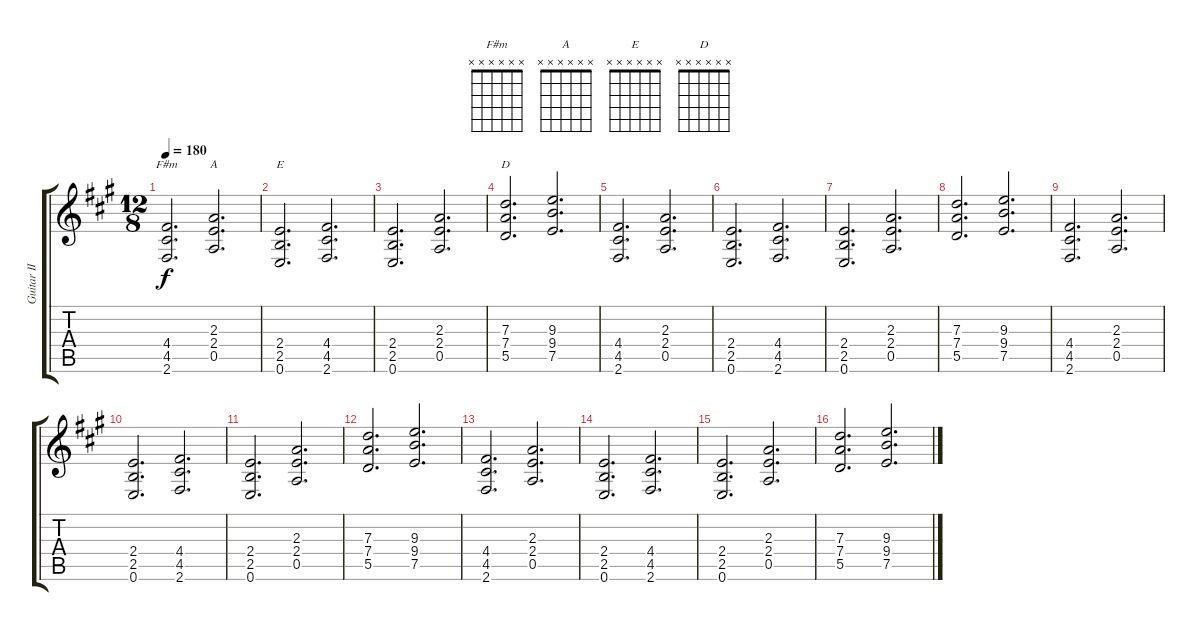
\track ("Guitar II" "Guitar II") {instrument distortionguitar}
\staff {score tabs}
\tuning (E4 B3 G3 D3 A2 E2) {hide}
\chord ("F#m" x x x x x x)
\chord ("A" x x x x x x)
\chord ("E" x x x x x x)
\chord ("D" x x x x x x)
\ts (12 8)
\tempo 180
\clef g2
\ks a
(4.4 4.5 2.6).2{d ch "F#m" dy f} (2.3 2.4 0.5).2{d ch "A"} |
(2.4 2.5 0.6).2{d ch "E"} (4.4 4.5 2.6).2{d} |
(2.4 2.5 0.6).2{d} (2.3 2.4 0.5).2{d} |
(7.3 7.4 5.5).2{d ch "D"} (9.3 9.4 7.5).2{d} |
(4.4 4.5 2.6).2{d} (2.3 2.4 0.5).2{d} |
(2.4 2.5 0.6).2{d} (4.4 4.5 2.6).2{d} |
(2.4 2.5 0.6).2{d} (2.3 2.4 0.5).2{d} |
(7.3 7.4 5.5).2{d} (9.3 9.4 7.5).2{d} |
(4.4 4.5 2.6).2{d} (2.3 2.4 0.5).2{d} |
(2.4 2.5 0.6).2{d} (4.4 4.5 2.6).2{d} |
(2.4 2.5 0.6).2{d} (2.3 2.4 0.5).2{d} |
(7.3 7.4 5.5).2{d} (9.3 9.4 7.5).2{d} |
(4.4 4.5 2.6).2{d} (2.3 2.4 0.5).2{d} |
(2.4 2.5 0.6).2{d} (4.4 4.5 2.6).2{d} |
(2.4 2.5 0.6).2{d} (2.3 2.4 0.5).2{d} |
(7.3 7.4 5.5).2{d} (9.3 9.4 7.5).2{d}
